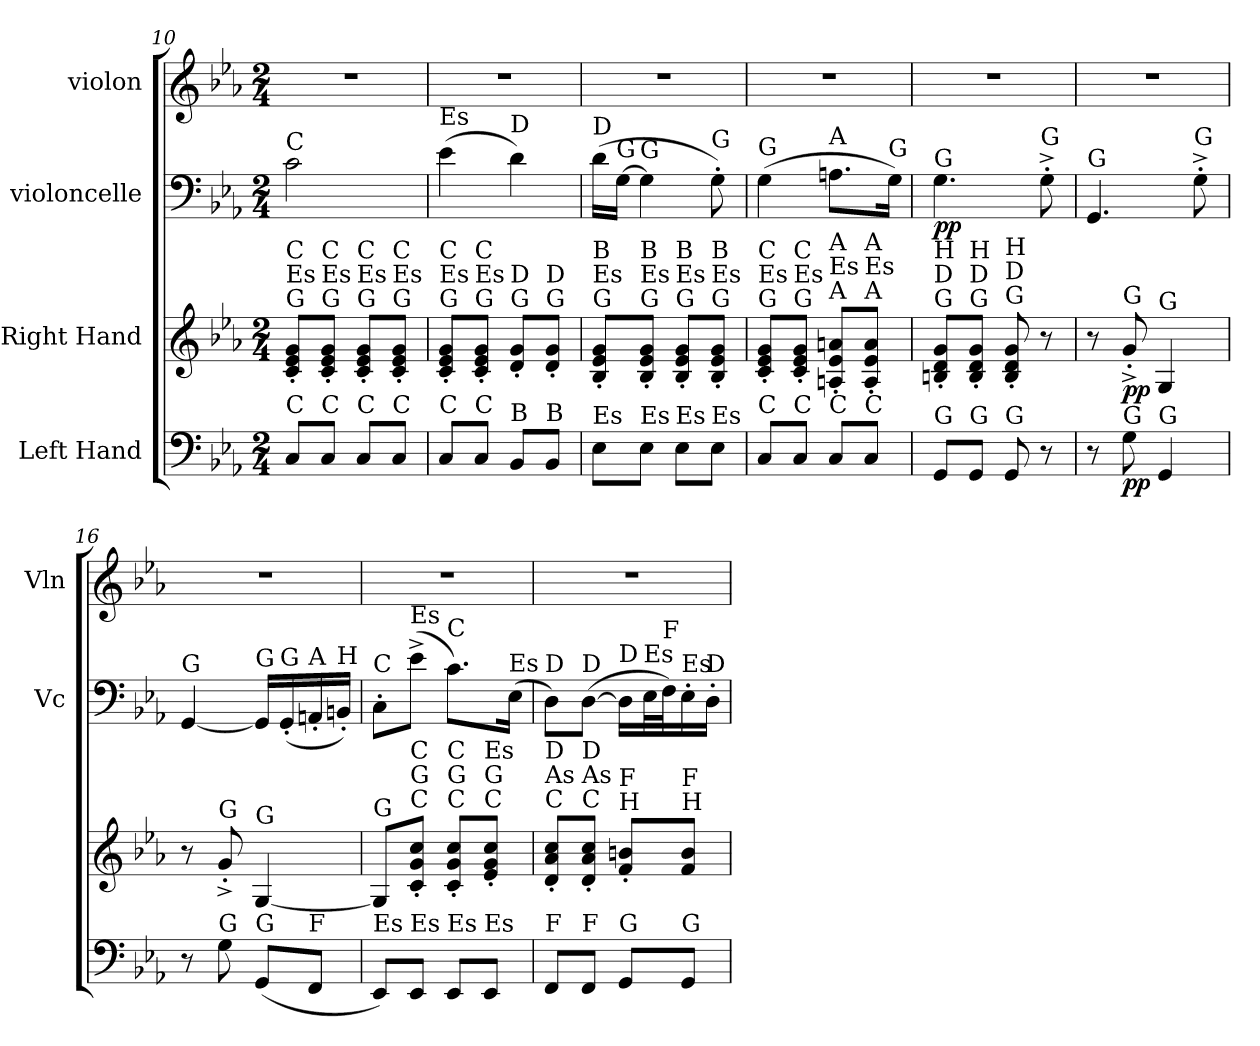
**kern	**dynam	**kern	**dynam	**kern	**dynam	**kern
*part4	*part4	*part3	*part3	*part2	*part2	*part1
*staff4	*staff4	*staff3	*staff3	*staff2	*staff2	*staff1
*I"Left Hand	*	*I"Right Hand	*	*I"violoncelle	*	*I"violon
*	*	*	*	*I'Vc	*	*I'Vln
*clefF4	*	*clefG2	*	*clefF4	*	*clefG2
*k[b-e-a-]	*	*k[b-e-a-]	*	*k[b-e-a-]	*	*k[b-e-a-]
*M2/4	*	*M2/4	*	*M2/4	*	*M2/4
=10	=10	=10	=10	=10	=10	=10
!	!	!	!	!LO:TX:a:t=C	!	!
!	!	!LO:TX:a:t=G	!	!	!	!
!	!	!LO:TX:a:t=Es	!	!	!	!
!	!	!LO:TX:a:t=C	!	!	!	!
!LO:TX:a:t=C	!	!	!	!	!	!
8C/L	.	8c/' 8e-/' 8g/'L	.	2c\	.	2r
!	!	!LO:TX:a:t=G	!	!	!	!
!	!	!LO:TX:a:t=Es	!	!	!	!
!	!	!LO:TX:a:t=C	!	!	!	!
!LO:TX:a:t=C	!	!	!	!	!	!
8C/J	.	8c/' 8e-/' 8g/'J	.	.	.	.
!	!	!LO:TX:a:t=G	!	!	!	!
!	!	!LO:TX:a:t=Es	!	!	!	!
!	!	!LO:TX:a:t=C	!	!	!	!
!LO:TX:a:t=C	!	!	!	!	!	!
8C/L	.	8c/' 8e-/' 8g/'L	.	.	.	.
!	!	!LO:TX:a:t=G	!	!	!	!
!	!	!LO:TX:a:t=Es	!	!	!	!
!	!	!LO:TX:a:t=C	!	!	!	!
!LO:TX:a:t=C	!	!	!	!	!	!
8C/J	.	8c/' 8e-/' 8g/'J	.	.	.	.
=11	=11	=11	=11	=11	=11	=11
!	!	!	!	!LO:TX:a:t=Es	!	!
!	!	!LO:TX:a:t=G	!	!	!	!
!	!	!LO:TX:a:t=Es	!	!	!	!
!	!	!LO:TX:a:t=C	!	!	!	!
!LO:TX:a:t=C	!	!	!	!	!	!
8C/L	.	8c/' 8e-/' 8g/'L	.	(>4e-\	.	2r
!	!	!LO:TX:a:t=G	!	!	!	!
!	!	!LO:TX:a:t=Es	!	!	!	!
!	!	!LO:TX:a:t=C	!	!	!	!
!LO:TX:a:t=C	!	!	!	!	!	!
8C/J	.	8c/' 8e-/' 8g/'J	.	.	.	.
!	!	!	!	!LO:TX:a:t=D	!	!
!	!	!LO:TX:a:t=G	!	!	!	!
!	!	!LO:TX:a:t=D	!	!	!	!
!LO:TX:a:t=B	!	!	!	!	!	!
8BB-/L	.	8d/' 8g/'L	.	4d\)	.	.
!	!	!LO:TX:a:t=G	!	!	!	!
!	!	!LO:TX:a:t=D	!	!	!	!
!LO:TX:a:t=B	!	!	!	!	!	!
8BB-/J	.	8d/' 8g/'J	.	.	.	.
=12	=12	=12	=12	=12	=12	=12
!	!	!	!	!LO:TX:a:t=D	!	!
!	!	!LO:TX:a:t=G	!	!	!	!
!	!	!LO:TX:a:t=Es	!	!	!	!
!	!	!LO:TX:a:t=B	!	!	!	!
!LO:TX:a:t=Es	!	!	!	!	!	!
8E-\L	.	8B-/' 8e-/' 8g/'L	.	(>16d\LL	.	2r
!	!	!	!	!LO:TX:a:t=G	!	!
.	.	.	.	[16G\JJ	.	.
!	!	!	!	!LO:TX:a:t=G	!	!
!	!	!LO:TX:a:t=G	!	!	!	!
!	!	!LO:TX:a:t=Es	!	!	!	!
!	!	!LO:TX:a:t=B	!	!	!	!
!LO:TX:a:t=Es	!	!	!	!	!	!
8E-\J	.	8B-/' 8e-/' 8g/'J	.	4G\]	.	.
!	!	!LO:TX:a:t=G	!	!	!	!
!	!	!LO:TX:a:t=Es	!	!	!	!
!	!	!LO:TX:a:t=B	!	!	!	!
!LO:TX:a:t=Es	!	!	!	!	!	!
8E-\L	.	8B-/' 8e-/' 8g/'L	.	.	.	.
!	!	!	!	!LO:TX:a:t=G	!	!
!	!	!LO:TX:a:t=G	!	!	!	!
!	!	!LO:TX:a:t=Es	!	!	!	!
!	!	!LO:TX:a:t=B	!	!	!	!
!LO:TX:a:t=Es	!	!	!	!	!	!
8E-\J	.	8B-/' 8e-/' 8g/'J	.	8G'\)	.	.
!!LO:PB:g=z
=13	=13	=13	=13	=13	=13	=13
!	!	!	!	!LO:TX:a:t=G	!	!
!	!	!LO:TX:a:t=G	!	!	!	!
!	!	!LO:TX:a:t=Es	!	!	!	!
!	!	!LO:TX:a:t=C	!	!	!	!
!LO:TX:a:t=C	!	!	!	!	!	!
8C/L	.	8c/' 8e-/' 8g/'L	.	(>4G\	.	2r
!	!	!LO:TX:a:t=G	!	!	!	!
!	!	!LO:TX:a:t=Es	!	!	!	!
!	!	!LO:TX:a:t=C	!	!	!	!
!LO:TX:a:t=C	!	!	!	!	!	!
8C/J	.	8c/' 8e-/' 8g/'J	.	.	.	.
!	!	!	!	!LO:TX:a:t=A	!	!
!	!	!LO:TX:a:t=A	!	!	!	!
!	!	!LO:TX:a:t=Es	!	!	!	!
!	!	!LO:TX:a:t=A	!	!	!	!
!LO:TX:a:t=C	!	!	!	!	!	!
8C/L	.	8An/' 8e-/' 8an/'L	.	8.An\L	.	.
!	!	!LO:TX:a:t=A	!	!	!	!
!	!	!LO:TX:a:t=Es	!	!	!	!
!	!	!LO:TX:a:t=A	!	!	!	!
!LO:TX:a:t=C	!	!	!	!	!	!
8C/J	.	8A/' 8e-/' 8a/'J	.	.	.	.
!	!	!	!	!LO:TX:a:t=G	!	!
.	.	.	.	16G\Jk)	.	.
=14	=14	=14	=14	=14	=14	=14
!	!	!	!	!LO:TX:a:t=G	!	!
!	!	!LO:TX:a:t=G	!	!	!	!
!	!	!LO:TX:a:t=D	!	!	!	!
!	!	!LO:TX:a:t=H	!	!	!	!
!LO:TX:a:t=G	!	!	!	!	!	!
!	!	!	!	!	!LO:DY:b	!
8GG/L	.	8Bn/' 8d/' 8g/'L	.	4.G\	pp	2r
!	!	!LO:TX:a:t=G	!	!	!	!
!	!	!LO:TX:a:t=D	!	!	!	!
!	!	!LO:TX:a:t=H	!	!	!	!
!LO:TX:a:t=G	!	!	!	!	!	!
8GG/J	.	8B/' 8d/' 8g/'J	.	.	.	.
!	!	!LO:TX:a:t=G	!	!	!	!
!	!	!LO:TX:a:t=D	!	!	!	!
!	!	!LO:TX:a:t=H	!	!	!	!
!LO:TX:a:t=G	!	!	!	!	!	!
8GG/	.	8B/' 8d/' 8g/'	.	.	.	.
!	!	!	!	!LO:TX:a:t=G	!	!
8r	.	8r	.	8G'^\	.	.
=15	=15	=15	=15	=15	=15	=15
!	!	!	!	!LO:TX:a:t=G	!	!
8r	.	8r	.	4.GG/	.	2r
!	!	!LO:TX:a:t=G	!	!	!	!
!LO:TX:a:t=G	!	!	!	!	!	!
!	!LO:DY:b	!	!LO:DY:b	!	!	!
8G\	pp	8g'^/	pp	.	.	.
!	!	!LO:TX:a:t=G	!	!	!	!
!LO:TX:a:t=G	!	!	!	!	!	!
4GG/	.	4G/	.	.	.	.
!	!	!	!	!LO:TX:a:t=G	!	!
.	.	.	.	8G'^\	.	.
=16	=16	=16	=16	=16	=16	=16
!	!	!	!	!LO:TX:a:t=G	!	!
8r	.	8r	.	[4GG/	.	2r
!	!	!LO:TX:a:t=G	!	!	!	!
!LO:TX:a:t=G	!	!	!	!	!	!
8G\	.	8g'^/	.	.	.	.
!	!	!	!	!LO:TX:a:t=G	!	!
!	!	!LO:TX:a:t=G	!	!	!	!
!LO:TX:a:t=G	!	!	!	!	!	!
(<8GG/L	.	[4G/	.	16GG/LL]	.	.
!	!	!	!	!LO:TX:a:t=G	!	!
.	.	.	.	(<16GG'/	.	.
!	!	!	!	!LO:TX:a:t=A	!	!
!LO:TX:a:t=F	!	!	!	!	!	!
8FF/J	.	.	.	16AAn'/	.	.
!	!	!	!	!LO:TX:a:t=H	!	!
.	.	.	.	16BBn'/JJ)	.	.
=17	=17	=17	=17	=17	=17	=17
!	!	!	!	!LO:TX:a:t=C	!	!
!	!	!LO:TX:a:t=G	!	!	!	!
!LO:TX:a:t=Es	!	!	!	!	!	!
8EE-/L)	.	8G/L]	.	8C'\L	.	2r
!	!	!	!	!LO:TX:a:t=Es	!	!
!	!	!LO:TX:a:t=C	!	!	!	!
!	!	!LO:TX:a:t=G	!	!	!	!
!	!	!LO:TX:a:t=C	!	!	!	!
!LO:TX:a:t=Es	!	!	!	!	!	!
8EE-/J	.	8c/' 8g/' 8cc/'J	.	(>8e-^\J	.	.
!	!	!	!	!LO:TX:a:t=C	!	!
!	!	!LO:TX:a:t=C	!	!	!	!
!	!	!LO:TX:a:t=G	!	!	!	!
!	!	!LO:TX:a:t=C	!	!	!	!
!LO:TX:a:t=Es	!	!	!	!	!	!
8EE-/L	.	8c/' 8g/' 8cc/'L	.	8.c\L)	.	.
!	!	!LO:TX:a:t=C	!	!	!	!
!	!	!LO:TX:a:t=G	!	!	!	!
!	!	!LO:TX:a:t=Es	!	!	!	!
!LO:TX:a:t=Es	!	!	!	!	!	!
8EE-/J	.	8e-/' 8g/' 8cc/'J	.	.	.	.
!	!	!	!	!LO:TX:a:t=Es	!	!
.	.	.	.	(>16E-\Jk	.	.
=18	=18	=18	=18	=18	=18	=18
!	!	!	!	!LO:TX:a:t=D	!	!
!	!	!LO:TX:a:t=C	!	!	!	!
!	!	!LO:TX:a:t=As	!	!	!	!
!	!	!LO:TX:a:t=D	!	!	!	!
!LO:TX:a:t=F	!	!	!	!	!	!
8FF/L	.	8d/' 8a-/' 8cc/'L	.	8D\L)	.	2r
!	!	!	!	!LO:TX:a:t=D	!	!
!	!	!LO:TX:a:t=C	!	!	!	!
!	!	!LO:TX:a:t=As	!	!	!	!
!	!	!LO:TX:a:t=D	!	!	!	!
!LO:TX:a:t=F	!	!	!	!	!	!
8FF/J	.	8d/' 8a-/' 8cc/'J	.	(>[8D\J	.	.
!	!	!	!	!LO:TX:a:t=D	!	!
!	!	!LO:TX:a:t=H	!	!	!	!
!	!	!LO:TX:a:t=F	!	!	!	!
!LO:TX:a:t=G	!	!	!	!	!	!
8GG/L	.	8f/' 8bn/'L	.	16D\LL]	.	.
!	!	!	!	!LO:TX:a:t=Es	!	!
.	.	.	.	32E-\L	.	.
!	!	!	!	!LO:TX:a:t=F	!	!
.	.	.	.	32F\J)	.	.
!	!	!	!	!LO:TX:a:t=Es	!	!
!	!	!LO:TX:a:t=H	!	!	!	!
!	!	!LO:TX:a:t=F	!	!	!	!
!LO:TX:a:t=G	!	!	!	!	!	!
8GG/J	.	8f/ 8b/J	.	16E-'\	.	.
!	!	!	!	!LO:TX:a:t=D	!	!
.	.	.	.	16D'\JJ	.	.
=	=	=	=	=	=	=
*-	*-	*-	*-	*-	*-	*-
